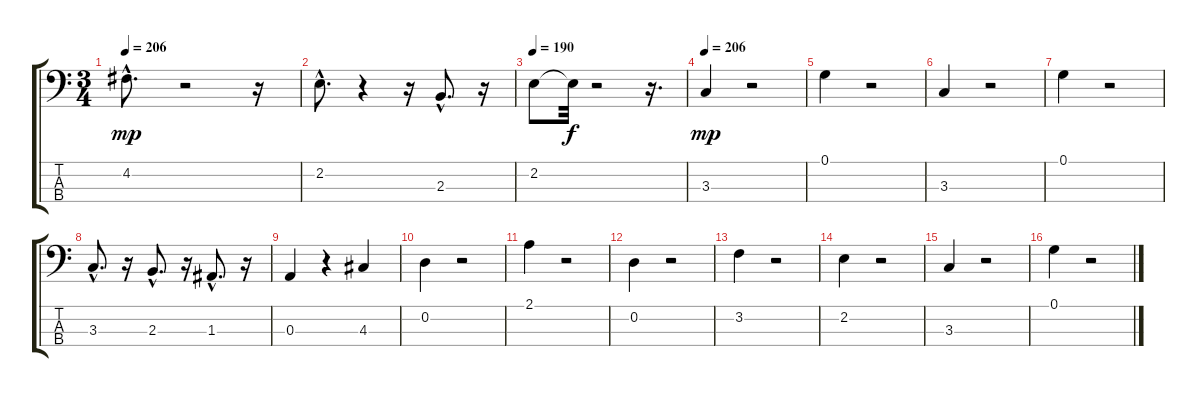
\track "" {instrument acousticbass}
\staff {score tabs}
\tuning (G2 D2 A1 E1) {hide}
\ts (3 4)
\tempo 206
\clef f4
\ks c
4.2{hac}.8{d dy mp} r.2 r.16 |
2.2{hac}.8{d} r.4 r.16 2.3{hac}.8{d} r.16 |
\tempo 190
2.2.8 2.2{t}.32{dy f} r.2 r.16{d} |
\tempo 206
3.3.4{dy mp} r.2 |
0.1.4 r.2 |
3.3.4 r.2 |
0.1.4 r.2 |
3.3{hac}.8{d} r.16 2.3{hac}.8{d} r.16 1.3{hac}.8{d} r.16 |
0.3.4 r.4 4.3.4 |
0.2.4 r.2 |
2.1.4 r.2 |
0.2.4 r.2 |
3.2.4 r.2 |
2.2.4 r.2 |
3.3.4 r.2 |
0.1.4 r.2
